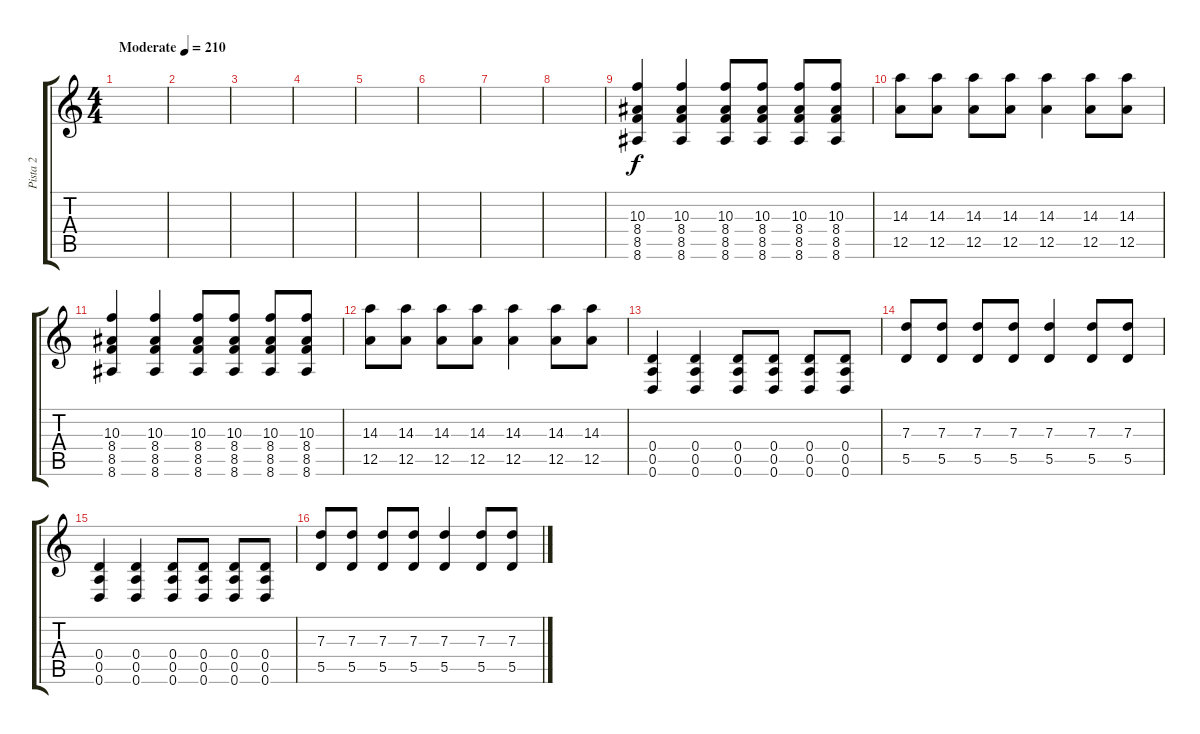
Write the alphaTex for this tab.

\track ("Pista 2" "Pista 2") {instrument distortionguitar}
\staff {score tabs}
\tuning (E4 B3 G3 D3 A2 D2) {hide}
\ts (4 4)
\tempo (210 "Moderate")
\clef g2
\ks c
|
|
|
|
|
|
|
|
(10.3 8.4 8.5 8.6).4 (10.3 8.4 8.5 8.6).4 (10.3 8.4 8.5 8.6).8 (10.3 8.4 8.5 8.6).8 (10.3 8.4 8.5 8.6).8 (10.3 8.4 8.5 8.6).8 |
(14.3 12.5).8 (14.3 12.5).8 (14.3 12.5).8 (14.3 12.5).8 (14.3 12.5).4 (14.3 12.5).8 (14.3 12.5).8 |
(10.3 8.4 8.5 8.6).4 (10.3 8.4 8.5 8.6).4 (10.3 8.4 8.5 8.6).8 (10.3 8.4 8.5 8.6).8 (10.3 8.4 8.5 8.6).8 (10.3 8.4 8.5 8.6).8 |
(14.3 12.5).8 (14.3 12.5).8 (14.3 12.5).8 (14.3 12.5).8 (14.3 12.5).4 (14.3 12.5).8 (14.3 12.5).8 |
(0.4 0.5 0.6).4 (0.4 0.5 0.6).4 (0.4 0.5 0.6).8 (0.4 0.5 0.6).8 (0.4 0.5 0.6).8 (0.4 0.5 0.6).8 |
(7.3 5.5).8 (7.3 5.5).8 (7.3 5.5).8 (7.3 5.5).8 (7.3 5.5).4 (7.3 5.5).8 (7.3 5.5).8 |
(0.4 0.5 0.6).4 (0.4 0.5 0.6).4 (0.4 0.5 0.6).8 (0.4 0.5 0.6).8 (0.4 0.5 0.6).8 (0.4 0.5 0.6).8 |
(7.3 5.5).8 (7.3 5.5).8 (7.3 5.5).8 (7.3 5.5).8 (7.3 5.5).4 (7.3 5.5).8 (7.3 5.5).8
